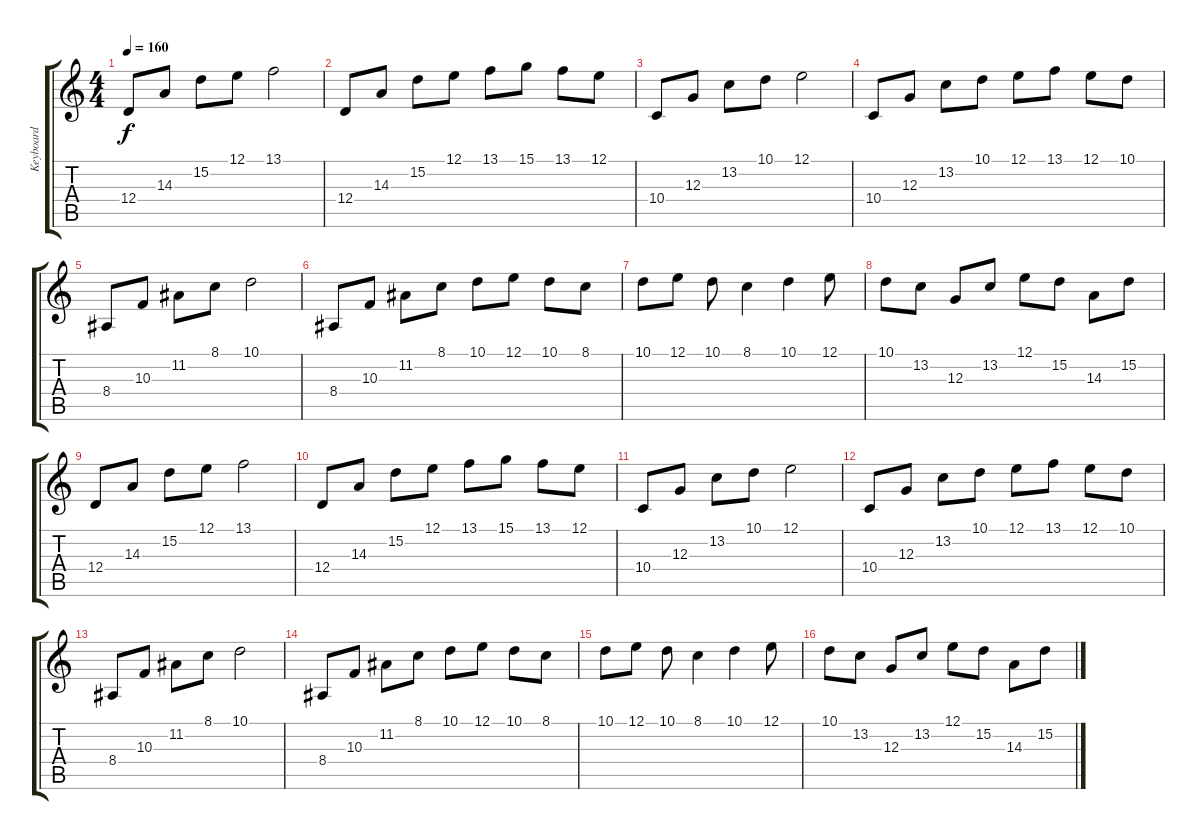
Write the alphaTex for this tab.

\track ("Keyboard" "Keyboard") {instrument pad1newage}
\staff {score tabs}
\tuning (E4 B3 G3 D3 A2 E2) {hide}
\ts (4 4)
\tempo 160
\clef g2
\ks c
12.4.8{dy f} 14.3.8 15.2.8 12.1.8 13.1.2 |
12.4.8 14.3.8 15.2.8 12.1.8 13.1.8 15.1.8 13.1.8 12.1.8 |
10.4.8 12.3.8 13.2.8 10.1.8 12.1.2 |
10.4.8 12.3.8 13.2.8 10.1.8 12.1.8 13.1.8 12.1.8 10.1.8 |
8.4.8 10.3.8 11.2.8 8.1.8 10.1.2 |
8.4.8 10.3.8 11.2.8 8.1.8 10.1.8 12.1.8 10.1.8 8.1.8 |
10.1.8 12.1.8 10.1.8 8.1.4 10.1.4 12.1.8 |
10.1.8 13.2.8 12.3.8 13.2.8 12.1.8 15.2.8 14.3.8 15.2.8 |
12.4.8 14.3.8 15.2.8 12.1.8 13.1.2 |
12.4.8 14.3.8 15.2.8 12.1.8 13.1.8 15.1.8 13.1.8 12.1.8 |
10.4.8 12.3.8 13.2.8 10.1.8 12.1.2 |
10.4.8 12.3.8 13.2.8 10.1.8 12.1.8 13.1.8 12.1.8 10.1.8 |
8.4.8 10.3.8 11.2.8 8.1.8 10.1.2 |
8.4.8 10.3.8 11.2.8 8.1.8 10.1.8 12.1.8 10.1.8 8.1.8 |
10.1.8 12.1.8 10.1.8 8.1.4 10.1.4 12.1.8 |
10.1.8 13.2.8 12.3.8 13.2.8 12.1.8 15.2.8 14.3.8 15.2.8
